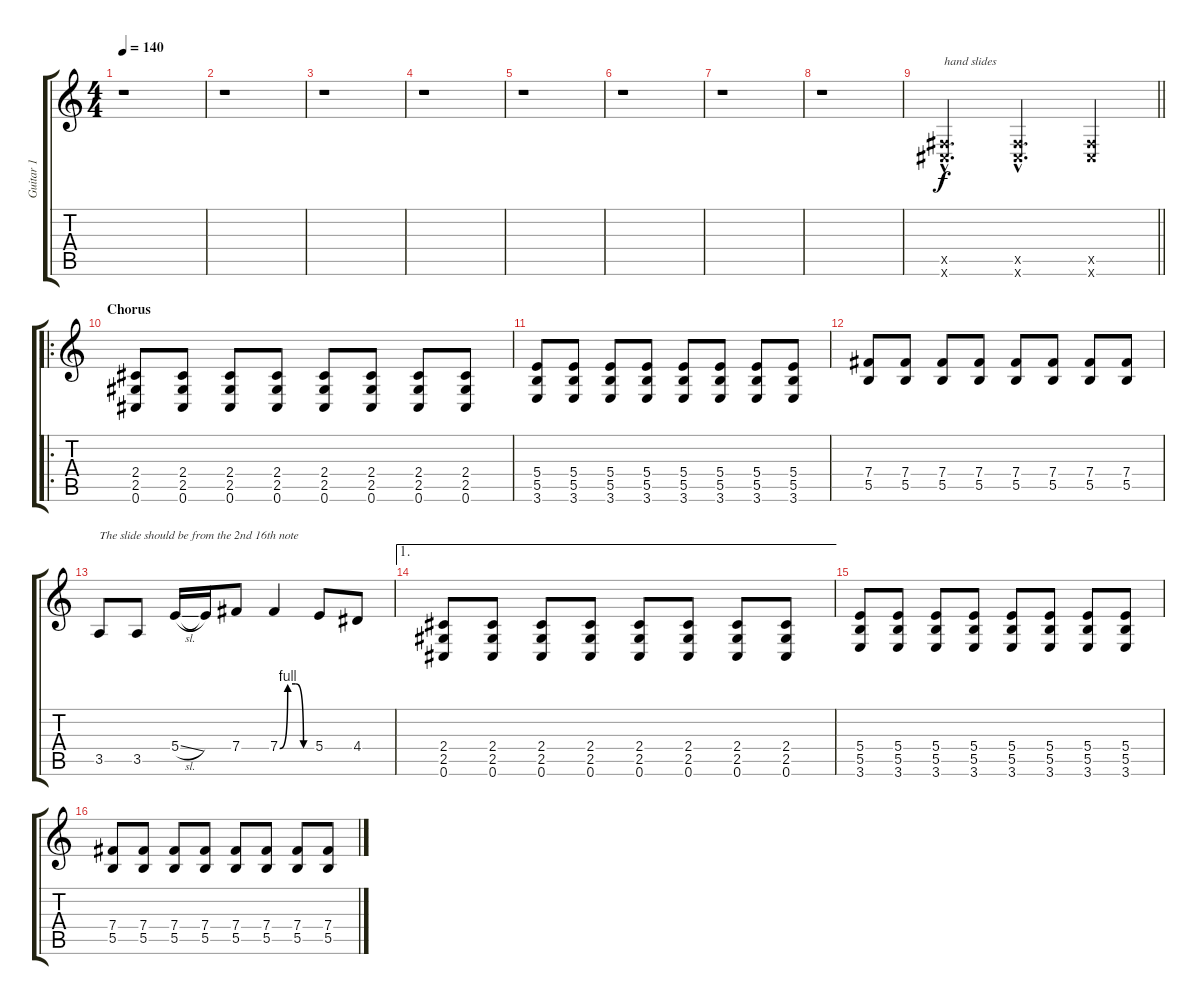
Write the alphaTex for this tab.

\track ("Guitar 1" "Guitar 1") {instrument overdrivenguitar}
\staff {score tabs}
\tuning (Db4 Ab3 E3 B2 Gb2 Db2) {hide}
\ts (4 4)
\tempo 140
\clef g2
\ks c
r.1{dy f} |
r.1 |
r.1 |
r.1 |
r.1 |
r.1 |
r.1 |
r.1 |
\barLineRight lightlight
(0.5{hac x} 0.6{hac x}).4{d txt "hand slides"} (0.5{hac x} 0.6{hac x}).4{d} (0.5{x} 0.6{x}).4 |
\ro
\section ("" "Chorus")
(2.4 2.5 0.6).8 (2.4 2.5 0.6).8 (2.4 2.5 0.6).8 (2.4 2.5 0.6).8 (2.4 2.5 0.6).8 (2.4 2.5 0.6).8 (2.4 2.5 0.6).8 (2.4 2.5 0.6).8 |
(5.4 5.5 3.6).8 (5.4 5.5 3.6).8 (5.4 5.5 3.6).8 (5.4 5.5 3.6).8 (5.4 5.5 3.6).8 (5.4 5.5 3.6).8 (5.4 5.5 3.6).8 (5.4 5.5 3.6).8 |
(7.4 5.5).8 (7.4 5.5).8 (7.4 5.5).8 (7.4 5.5).8 (7.4 5.5).8 (7.4 5.5).8 (7.4 5.5).8 (7.4 5.5).8 |
3.5.8{txt "The slide should be from the 2nd 16th note"} 3.5.8 5.4{sl}.16 5.4{t}.16 7.4.8 7.4{be (custom 0 0 15 4 30 4 45 0 60 0)}.4 5.4.8 4.4.8 |
\ae 1
(2.4 2.5 0.6).8 (2.4 2.5 0.6).8 (2.4 2.5 0.6).8 (2.4 2.5 0.6).8 (2.4 2.5 0.6).8 (2.4 2.5 0.6).8 (2.4 2.5 0.6).8 (2.4 2.5 0.6).8 |
(5.4 5.5 3.6).8 (5.4 5.5 3.6).8 (5.4 5.5 3.6).8 (5.4 5.5 3.6).8 (5.4 5.5 3.6).8 (5.4 5.5 3.6).8 (5.4 5.5 3.6).8 (5.4 5.5 3.6).8 |
(7.4 5.5).8 (7.4 5.5).8 (7.4 5.5).8 (7.4 5.5).8 (7.4 5.5).8 (7.4 5.5).8 (7.4 5.5).8 (7.4 5.5).8
